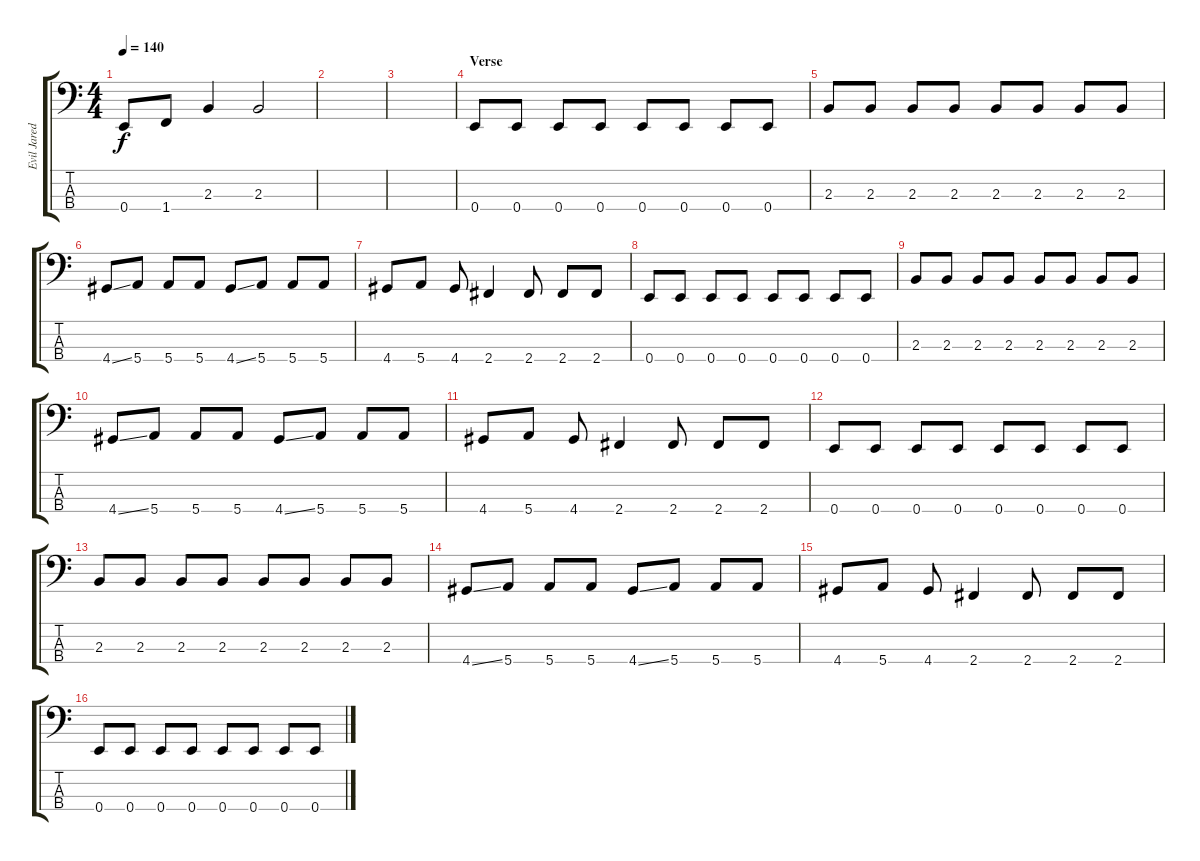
\track ("Evil Jared" "Evil Jared") {instrument electricbassfinger}
\staff {score tabs}
\tuning (G2 D2 A1 E1) {hide}
\ts (4 4)
\tempo 140
\clef f4
\ks c
0.4.8{dy f} 1.4.8 2.3.4 2.3.2 |
|
|
\section ("" "Verse")
0.4.8 0.4.8 0.4.8 0.4.8 0.4.8 0.4.8 0.4.8 0.4.8 |
2.3.8 2.3.8 2.3.8 2.3.8 2.3.8 2.3.8 2.3.8 2.3.8 |
4.4{ss}.8 5.4.8 5.4.8 5.4.8 4.4{ss}.8 5.4.8 5.4.8 5.4.8 |
4.4.8 5.4.8 4.4.8 2.4.4 2.4.8 2.4.8 2.4.8 |
0.4.8 0.4.8 0.4.8 0.4.8 0.4.8 0.4.8 0.4.8 0.4.8 |
2.3.8 2.3.8 2.3.8 2.3.8 2.3.8 2.3.8 2.3.8 2.3.8 |
4.4{ss}.8 5.4.8 5.4.8 5.4.8 4.4{ss}.8 5.4.8 5.4.8 5.4.8 |
4.4.8 5.4.8 4.4.8 2.4.4 2.4.8 2.4.8 2.4.8 |
0.4.8 0.4.8 0.4.8 0.4.8 0.4.8 0.4.8 0.4.8 0.4.8 |
2.3.8 2.3.8 2.3.8 2.3.8 2.3.8 2.3.8 2.3.8 2.3.8 |
4.4{ss}.8 5.4.8 5.4.8 5.4.8 4.4{ss}.8 5.4.8 5.4.8 5.4.8 |
4.4.8 5.4.8 4.4.8 2.4.4 2.4.8 2.4.8 2.4.8 |
0.4.8 0.4.8 0.4.8 0.4.8 0.4.8 0.4.8 0.4.8 0.4.8
